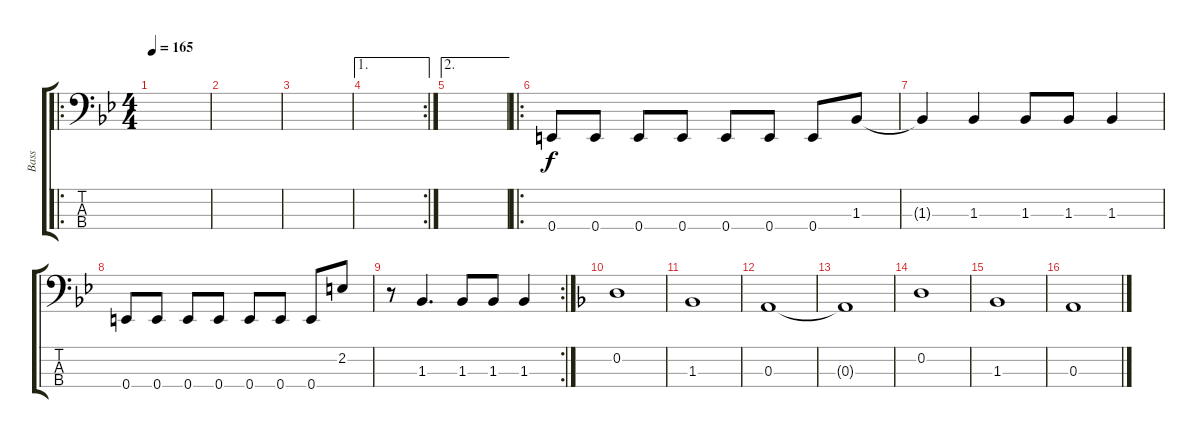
\track ("Bass" "Bass") {instrument electricbassfinger}
\staff {score tabs}
\tuning (G2 D2 A1 E1) {hide}
\ro
\ts (4 4)
\tempo 165
\clef f4
\ks bb
|
|
|
\ae 1
\rc 2
|
\ae 2
|
\ro
0.4.8 0.4.8 0.4.8 0.4.8 0.4.8 0.4.8 0.4.8 1.3.8 |
1.3{t}.4 1.3.4 1.3.8 1.3.8 1.3.4 |
0.4.8 0.4.8 0.4.8 0.4.8 0.4.8 0.4.8 0.4.8 2.2.8 |
\rc 2
r.8 1.3.4{d} 1.3.8 1.3.8 1.3.4 |
\ks f
0.2.1 |
1.3.1 |
0.3.1 |
0.3{t}.1 |
0.2.1 |
1.3.1 |
0.3.1
